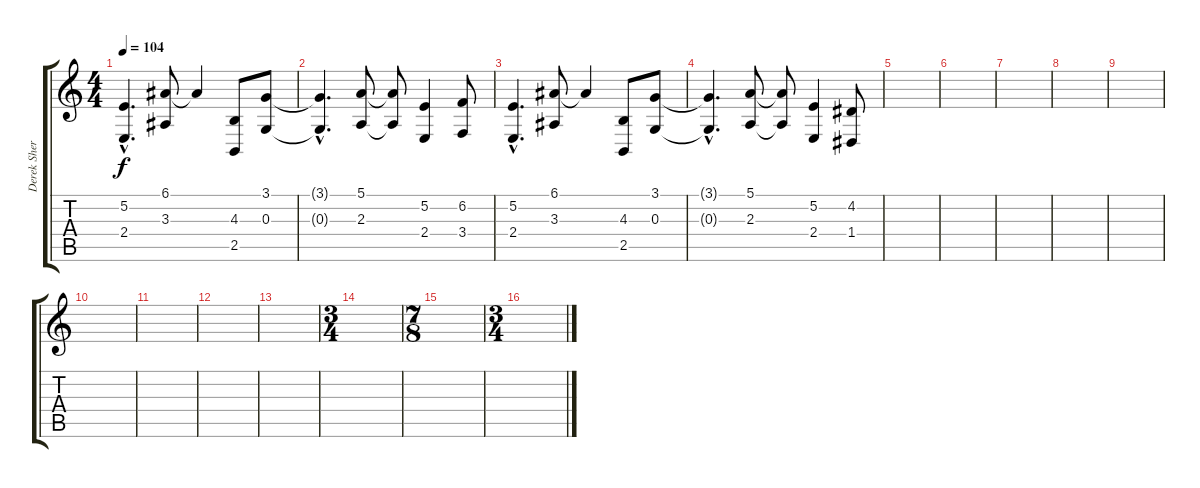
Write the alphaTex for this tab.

\track ("Derek Sherinian" "Derek Sher") {instrument drawbarorgan}
\staff {score tabs}
\tuning (E4 B3 G3 D3 A2 E2) {hide}
\ts (4 4)
\tempo 104
\clef g2
\ks c
(5.2{hac} 2.4{hac}).4{d dy f} (6.1 3.3).8 6.1{t}.4 (4.3 2.5).8 (3.1 0.3).8 |
(3.1{hac t} 0.3{hac t}).4{d} (5.1 2.3).8 (5.1{t} 2.3{t}).8 (5.2 2.4).4 (6.2 3.4).8 |
(5.2{hac} 2.4{hac}).4{d} (6.1 3.3).8 6.1{t}.4 (4.3 2.5).8 (3.1 0.3).8 |
(3.1{hac t} 0.3{hac t}).4{d} (5.1 2.3).8 (5.1{t} 2.3{t}).8 (5.2 2.4).4 (4.2 1.4).8 |
|
|
|
|
|
|
|
|
|
\ts (3 4)
|
\ts (7 8)
|
\ts (3 4)
